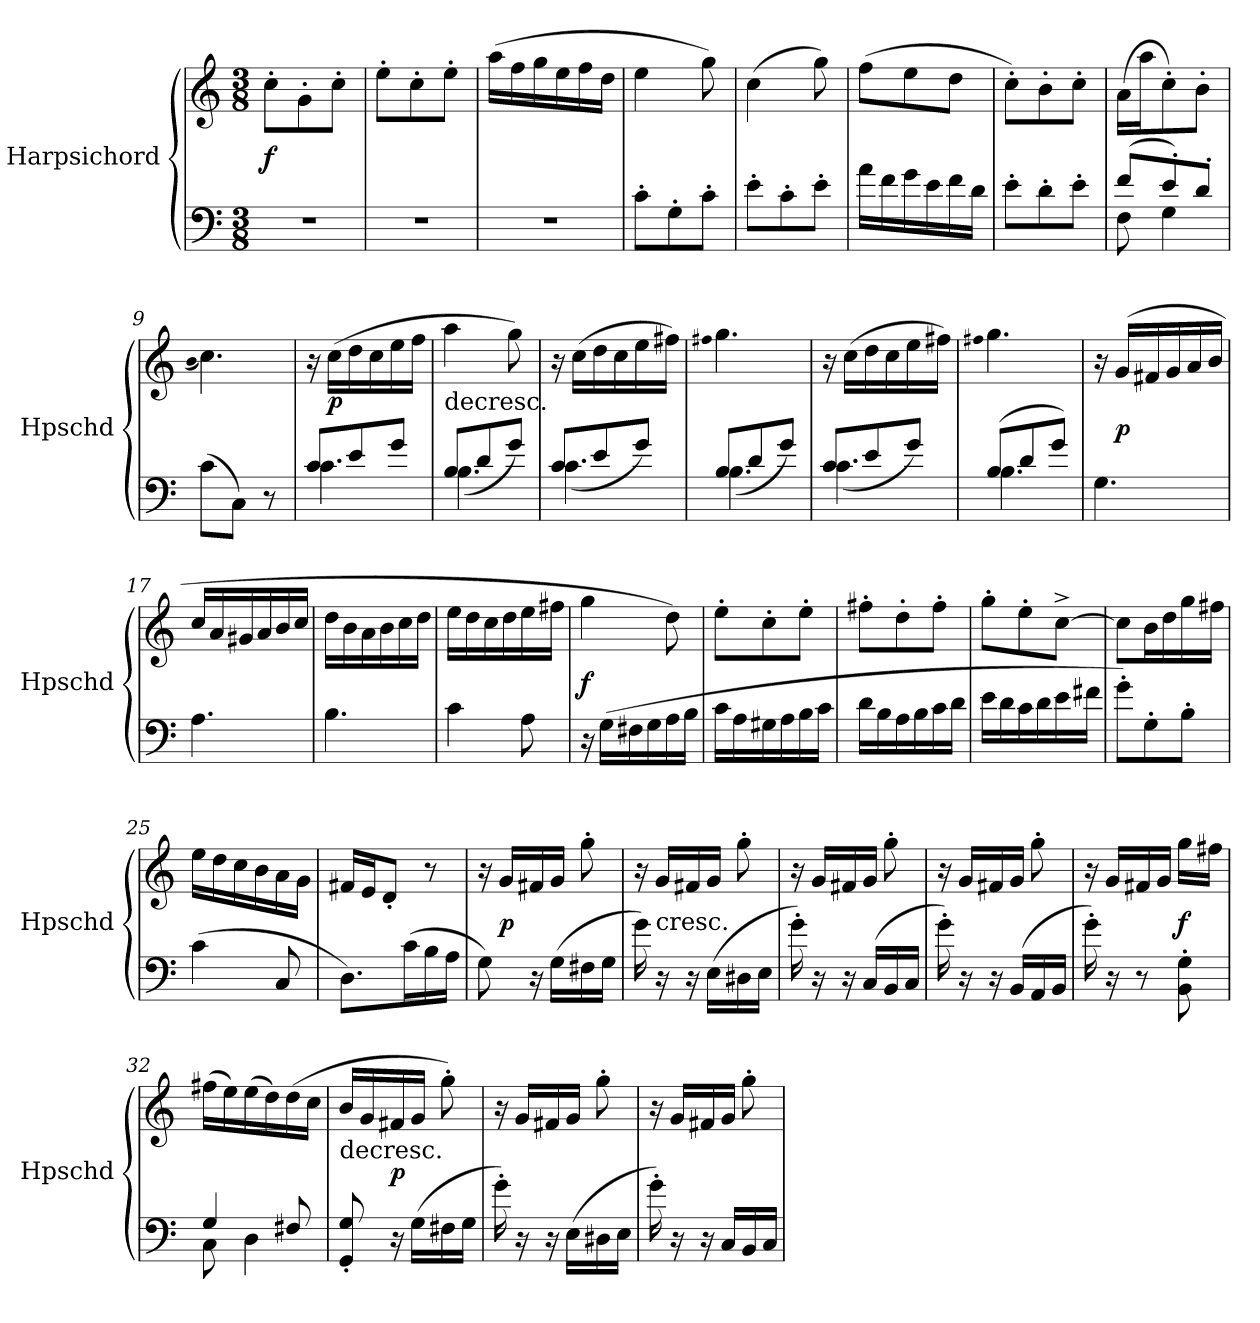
**kern	**kern	**dynam
*part1	*part1	*part1
*staff2	*staff1	*staff1/2
*I"Harpsichord	*	*
*I'Hpschd	*	*
*clefF4	*clefG2	*
*k[]	*k[]	*
*C:	*C:	*
*M3/8	*M3/8	*
*MM144	*MM144	*
=1	=1	=1
4.r	8cc'\L	f
.	8g'\	.
.	8cc'\J	.
=2	=2	=2
4.r	8ee'\L	.
.	8cc'\	.
.	8ee'\J	.
=3	=3	=3
4.r	(16aa\LL	.
.	16ff\	.
.	16gg\	.
.	16ee\	.
.	16ff\	.
.	16dd\JJ	.
=4	=4	=4
8c'\L	4ee\	.
8G'\	.	.
8c'\J	8gg\)	.
=5	=5	=5
8e'\L	(4cc\	.
8c'\	.	.
8e'\J	8gg\)	.
=6	=6	=6
16a\LL	(8ff\L	.
16f\	.	.
16g\	8ee\	.
16e\	.	.
16f\	8dd\J	.
16d\JJ	.	.
=7	=7	=7
8e'\L	8cc'\L)	.
8d'\	8b'\	.
8e'\J	8cc'\J	.
=8	=8	=8
*^	*	*
(8f/L	8F\	(16a\LL	.
.	.	16aa\J	.
8e'/)	4G\	8cc'\)	.
8d'/J	.	8b'\J	.
*v	*v	*	*
=9	=9	=9
.	(qb	.
(8c\L	4.cc\)	.
8C\J)	.	.
8r	.	.
=10	=10	=10
*^	*	*
8c/L	4.c\	16r	.
.	.	(16cc\LL	p
8e/	.	16dd\	.
.	.	16cc\	.
8g/J	.	16ee\	.
.	.	16ff\JJ	.
=11	=11	=11	=11
!	!	!LO:TX:c:t=decresc.	!
8B/L	(4.B\	4aa\	.
8d/	.	.	.
8g/J)	.	8gg\)	.
=12	=12	=12	=12
8c/L	(4.c\	16r	.
.	.	(16cc\LL	.
8e/	.	16dd\	.
.	.	16cc\	.
8g/J)	.	16ee\	.
.	.	16ff#X\JJ)	.
=13	=13	=13	=13
.	.	qff#X	.
8B/L	(4.B\	4.gg\	.
8d/	.	.	.
8g/J)	.	.	.
=14	=14	=14	=14
8c/L	(4.c\	16r	.
.	.	(16cc\LL	.
8e/	.	16dd\	.
.	.	16cc\	.
8g/J)	.	16ee\	.
.	.	16ff#X\JJ)	.
=15	=15	=15	=15
.	.	qff#X	.
(8B/L	4.B\	4.gg\	.
8d/	.	.	.
8g/J)	.	.	.
*v	*v	*	*
=16	=16	=16
4.G\	16r	.
.	(16g/LL	p
.	16f#X/	.
.	16g/	.
.	16a/	.
.	16b/JJ	.
=17	=17	=17
4.A\	16cc/LL	.
.	16a/	.
.	16g#X/	.
.	16a/	.
.	16b/	.
.	16cc/JJ	.
=18	=18	=18
4.B\	16dd\LL	.
.	16b\	.
.	16a\	.
.	16b\	.
.	16cc\	.
.	16dd\JJ	.
=19	=19	=19
4c\	16ee\LL	.
.	16dd\	.
.	16cc\	.
.	16dd\	.
8A\	16ee\	.
.	16ff#X\JJ	.
=20	=20	=20
16r	4gg\	f
(16G\LL	.	.
16F#X\	.	.
16G\	.	.
16A\	8dd\)	.
16B\JJ	.	.
=21	=21	=21
16c\LL	8ee'\L	.
16A\	.	.
16G#X\	8cc'\	.
16A\	.	.
16B\	8ee'\J	.
16c\JJ	.	.
=22	=22	=22
16d\LL	8ff#X'\L	.
16B\	.	.
16A\	8dd'\	.
16B\	.	.
16c\	8ff#'\J	.
16d\JJ	.	.
=23	=23	=23
16e\LL	8gg'\L	.
16d\	.	.
16c\	8ee'\	.
16d\	.	.
16e\	[8cc^\J	.
16f#X\JJ	.	.
=24	=24	=24
8g'\L)	8cc\L]	.
8G'\	16b\L	.
.	16dd\	.
8B'\J	16gg\	.
.	16ff#X\JJ	.
=25	=25	=25
(4c\	16ee\LL	.
.	16dd\	.
.	16cc\	.
.	16b\	.
8C/	16a\	.
.	16g\JJ	.
=26	=26	=26
8.D\L)	16f#X/LL	.
.	16e/J	.
.	8d'/J	.
(16c\L	.	.
16B\	8r	.
16A\JJ	.	.
=27	=27	=27
8G\)	16r	.
.	16g/LL	p
16r	16f#X/	.
(16G\LL	16g/JJ	.
16F#X\	8gg'\	.
16G\JJ	.	.
=28	=28	=28
16g\)	16r	.
!	!LO:TX:c:t=cresc.	!
16r	16g/LL	.
16r	16f#X/	.
(16E\LL	16g/JJ	.
16D#X\	8gg'\	.
16E\JJ	.	.
=29	=29	=29
16g'\)	16r	.
16r	16g/LL	.
16r	16f#X/	.
(16C/LL	16g/JJ	.
16BB/	8gg'\	.
16C/JJ	.	.
=30	=30	=30
16g'\)	16r	.
16r	16g/LL	.
16r	16f#X/	.
(16BB/LL	16g/JJ	.
16AA/	8gg'\	.
16BB/JJ	.	.
=31	=31	=31
16g'\)	16r	.
16r	16g/LL	.
8r	16f#X/	.
.	16g/JJ	.
8BB'\ 8G'\	16gg\LL	f
.	16ff#X\JJ	.
=32	=32	=32
*^	*	*
4G/	8C\	(16ff#X\LL	.
.	.	16ee\)	.
.	4D\	(16ee\	.
.	.	16dd\)	.
8F#X/	.	(16dd\	.
.	.	16cc\JJ	.
*v	*v	*	*
=33	=33	=33
!	!LO:TX:c:t=decresc.	!
8GG'/ 8G'/	16b/LL	.
.	16g/	.
16r	16f#X/	p
(16G\LL	16g/JJ	.
16F#X\	8gg'\)	.
16G\JJ	.	.
=34	=34	=34
16g'\)	16r	.
16r	16g/LL	.
16r	16f#X/	.
(16E\LL	16g/JJ	.
16D#X\	8gg'\	.
16E\JJ	.	.
=35	=35	=35
16g'\)	16r	.
16r	16g/LL	.
16r	16f#X/	.
16C/LL	16g/JJ	.
16BB/	8gg'\	.
16C/JJ	.	.
=	=	=
*-	*-	*-
